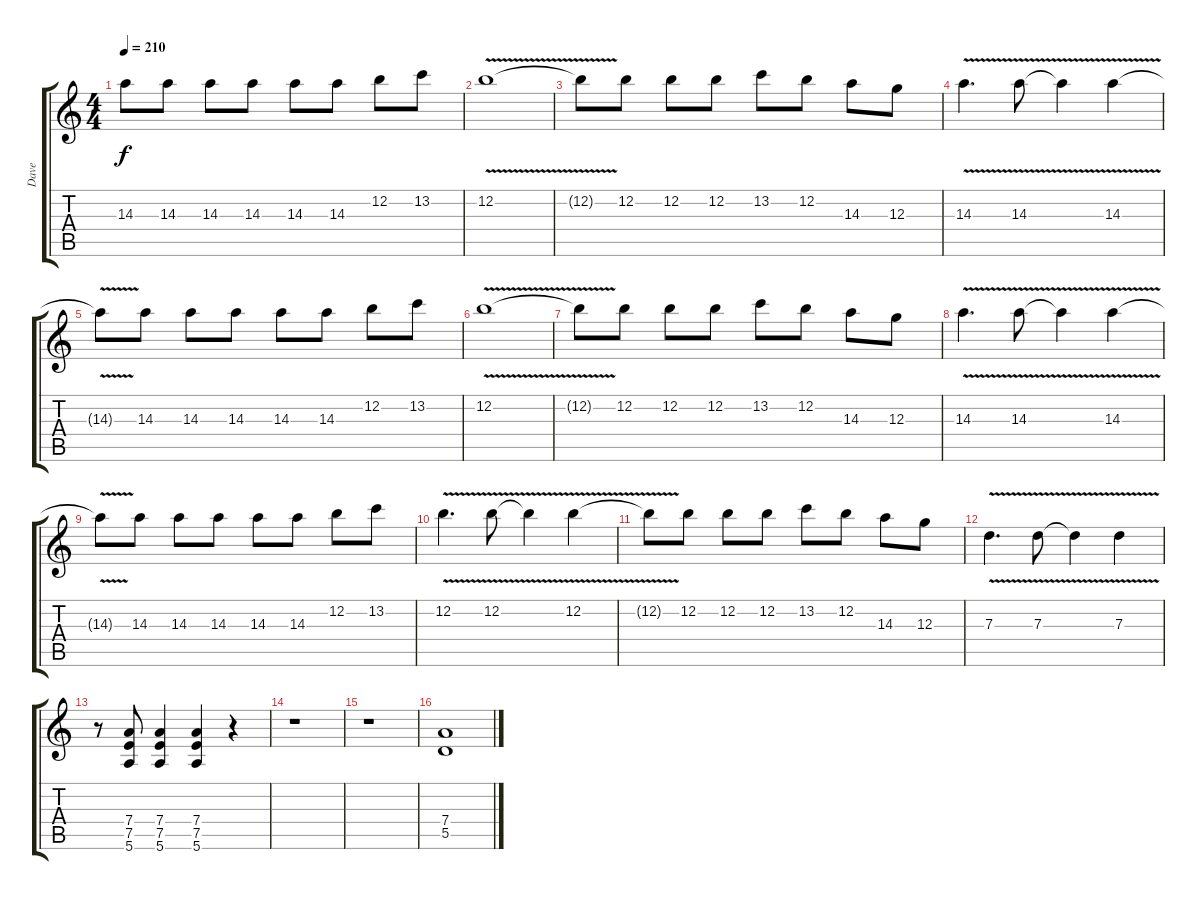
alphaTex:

\track ("Dave" "Dave") {instrument distortionguitar}
\staff {score tabs}
\tuning (E4 B3 G3 D3 A2 E2) {hide}
\ts (4 4)
\tempo 210
\clef g2
\ks c
14.3{t}.8{dy f} 14.3.8 14.3.8 14.3.8 14.3.8 14.3.8 12.2.8 13.2.8 |
12.2{v}.1 |
12.2{t}.8 12.2.8 12.2.8 12.2.8 13.2.8 12.2.8 14.3.8 12.3.8 |
14.3{v}.4{d} 14.3{v}.8 14.3{t}.4 14.3{v}.4 |
14.3{t}.8 14.3.8 14.3.8 14.3.8 14.3.8 14.3.8 12.2.8 13.2.8 |
12.2{v}.1 |
12.2{t}.8 12.2.8 12.2.8 12.2.8 13.2.8 12.2.8 14.3.8 12.3.8 |
14.3{v}.4{d} 14.3{v}.8 14.3{t}.4 14.3{v}.4 |
14.3{t}.8 14.3.8 14.3.8 14.3.8 14.3.8 14.3.8 12.2.8 13.2.8 |
12.2{v}.4{d} 12.2{v}.8 12.2{t}.4 12.2{v}.4 |
12.2{t}.8 12.2.8 12.2.8 12.2.8 13.2.8 12.2.8 14.3.8 12.3.8 |
7.3{v}.4{d} 7.3{v}.8 7.3{t}.4 7.3{v}.4 |
r.8 (7.4 7.5 5.6).8 (7.4 7.5 5.6).4 (7.4 7.5 5.6).4 r.4 |
r.1 |
r.1{volume 15} |
(7.4 5.5).1
